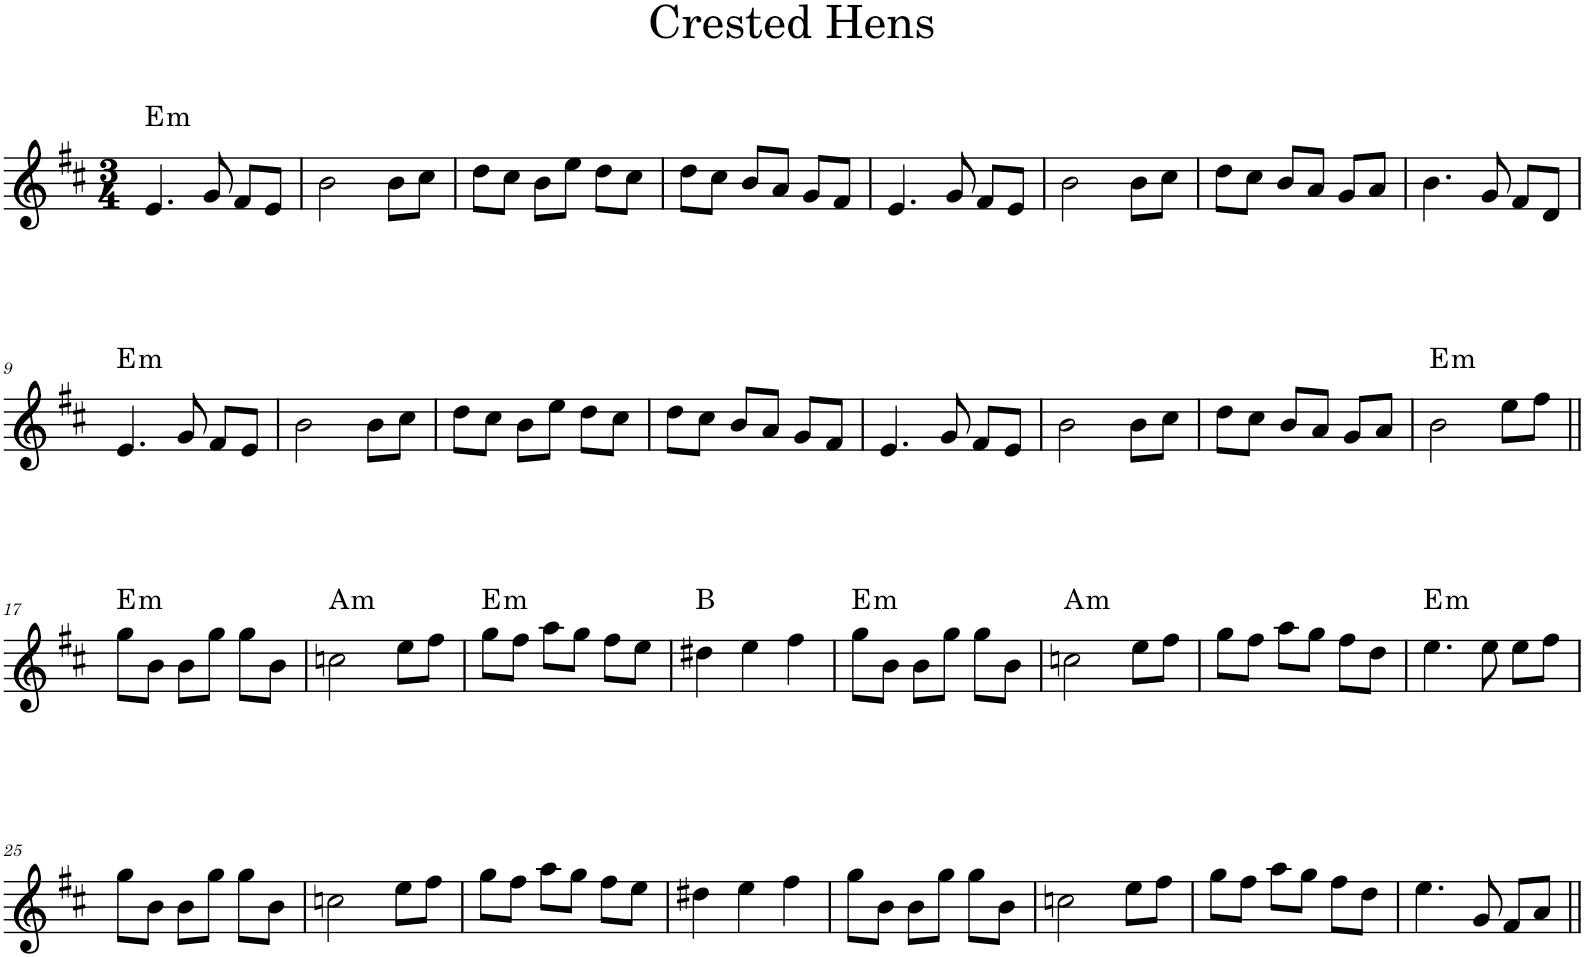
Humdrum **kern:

**kern	**harte
*part1	*part1
*staff1	*
*I"Piano	*
*I'Pno	*
*clefG2	*
*k[f#c#]	*
*D:	*
*M3/4	*
=1	=1
!	!LO:H:kt=m
4.e/	E:min
8g/	.
8f#/L	.
8e/J	.
=2	=2
2b\	.
8b\L	.
8cc#\J	.
=3	=3
8dd\L	.
8cc#\J	.
8b\L	.
8ee\J	.
8dd\L	.
8cc#\J	.
=4	=4
8dd\L	.
8cc#\J	.
8b/L	.
8a/J	.
8g/L	.
8f#/J	.
=5	=5
4.e/	.
8g/	.
8f#/L	.
8e/J	.
=6	=6
2b\	.
8b\L	.
8cc#\J	.
=7	=7
8dd\L	.
8cc#\J	.
8b/L	.
8a/J	.
8g/L	.
8a/J	.
=8	=8
4.b\	.
8g/	.
8f#/L	.
8d/J	.
!!LO:LB:g=z
=9	=9
!	!LO:H:kt=m
4.e/	E:min
8g/	.
8f#/L	.
8e/J	.
=10	=10
2b\	.
8b\L	.
8cc#\J	.
=11	=11
8dd\L	.
8cc#\J	.
8b\L	.
8ee\J	.
8dd\L	.
8cc#\J	.
=12	=12
8dd\L	.
8cc#\J	.
8b/L	.
8a/J	.
8g/L	.
8f#/J	.
=13	=13
4.e/	.
8g/	.
8f#/L	.
8e/J	.
=14	=14
2b\	.
8b\L	.
8cc#\J	.
=15	=15
8dd\L	.
8cc#\J	.
8b/L	.
8a/J	.
8g/L	.
8a/J	.
=16	=16
!	!LO:H:kt=m
2b\	E:min
8ee\L	.
8ff#\J	.
!!LO:LB:g=z
=17||	=17||
!	!LO:H:kt=m
8gg\L	E:min
8b\J	.
8b\L	.
8gg\J	.
8gg\L	.
8b\J	.
=18	=18
!	!LO:H:kt=m
2ccn\	A:min
8ee\L	.
8ff#\J	.
=19	=19
!	!LO:H:kt=m
8gg\L	E:min
8ff#\J	.
8aa\L	.
8gg\J	.
8ff#\L	.
8ee\J	.
=20	=20
4dd#X\	B:maj
4ee\	.
4ff#\	.
=21	=21
!	!LO:H:kt=m
8gg\L	E:min
8b\J	.
8b\L	.
8gg\J	.
8gg\L	.
8b\J	.
=22	=22
!	!LO:H:kt=m
2ccn\	A:min
8ee\L	.
8ff#\J	.
=23	=23
8gg\L	.
8ff#\J	.
8aa\L	.
8gg\J	.
8ff#\L	.
8dd\J	.
=24	=24
!	!LO:H:kt=m
4.ee\	E:min
8ee\	.
8ee\L	.
8ff#\J	.
!!LO:LB:g=z
=25	=25
8gg\L	.
8b\J	.
8b\L	.
8gg\J	.
8gg\L	.
8b\J	.
=26	=26
2ccn\	.
8ee\L	.
8ff#\J	.
=27	=27
8gg\L	.
8ff#\J	.
8aa\L	.
8gg\J	.
8ff#\L	.
8ee\J	.
=28	=28
4dd#X\	.
4ee\	.
4ff#\	.
=29	=29
8gg\L	.
8b\J	.
8b\L	.
8gg\J	.
8gg\L	.
8b\J	.
=30	=30
2ccn\	.
8ee\L	.
8ff#\J	.
=31	=31
8gg\L	.
8ff#\J	.
8aa\L	.
8gg\J	.
8ff#\L	.
8dd\J	.
=32	=32
4.ee\	.
8g/	.
8f#/L	.
8a/J	.
=||	=||
*-	*-
